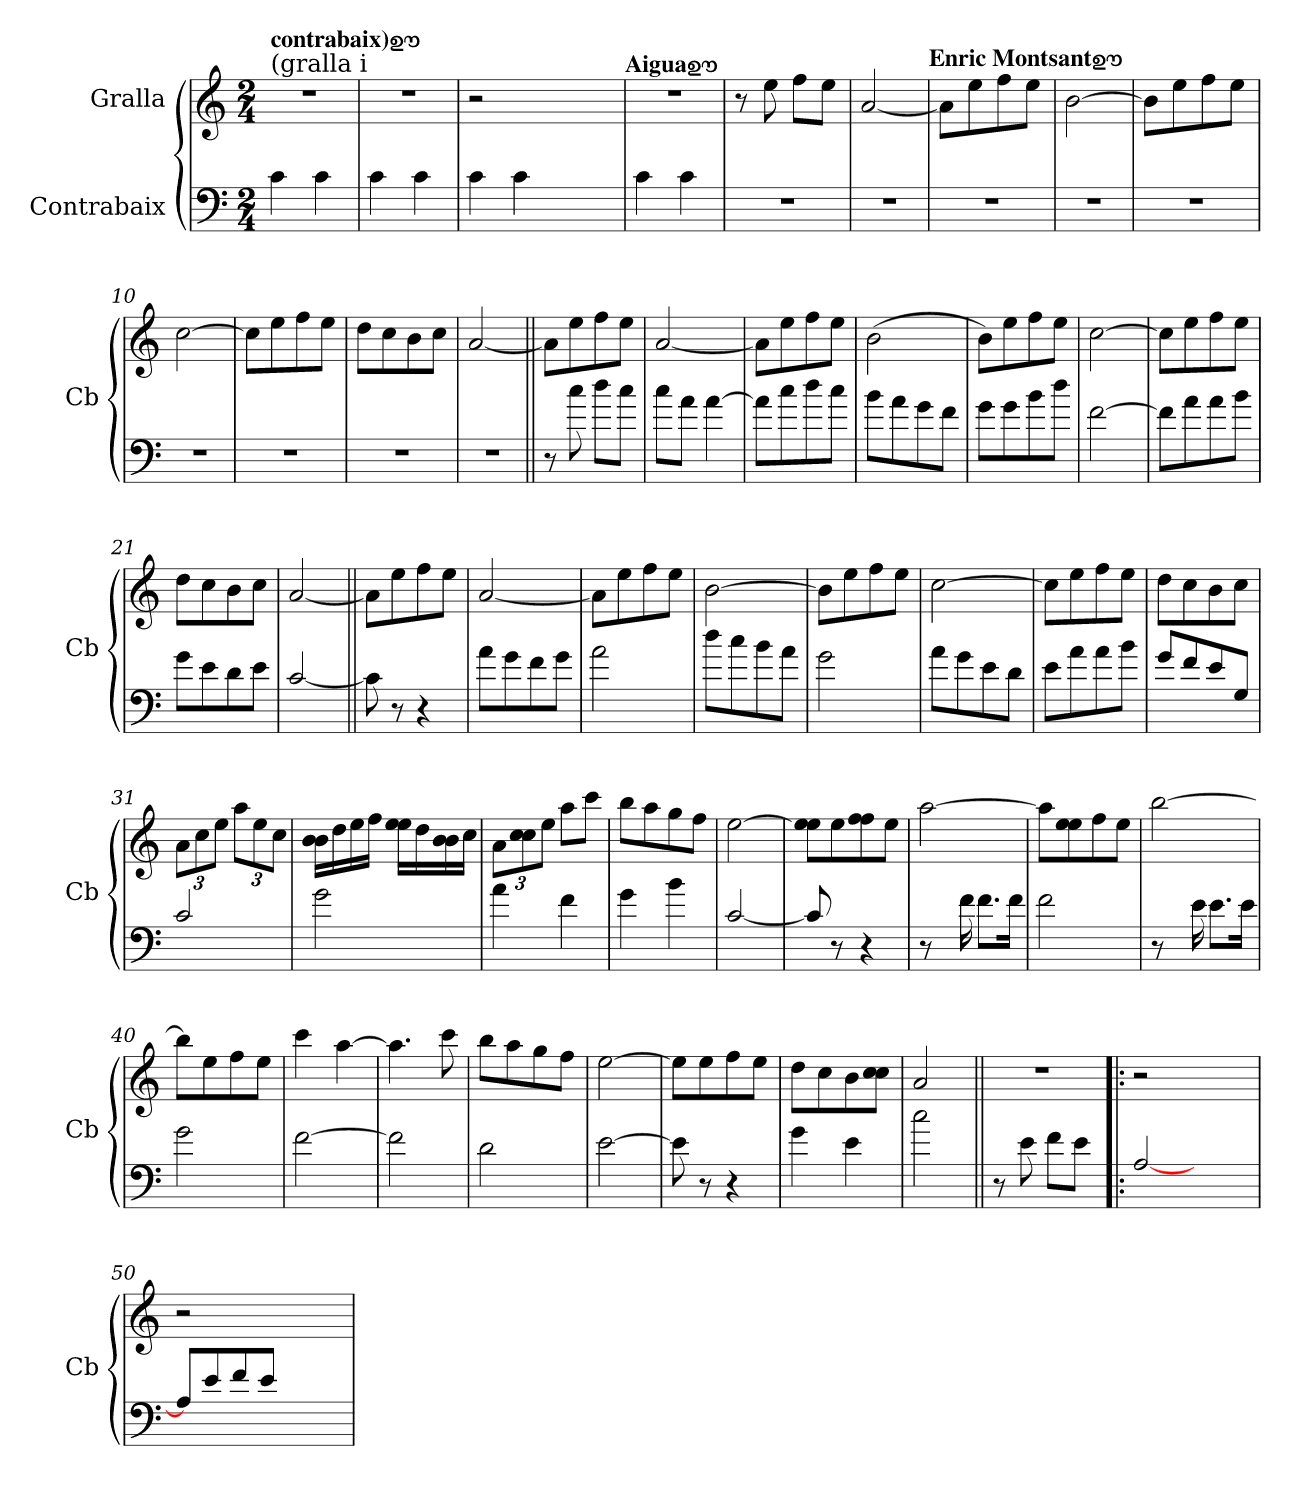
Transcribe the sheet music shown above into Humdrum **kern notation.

**kern	**kern
*part2	*part1
*staff2	*staff1
*I"Contrabaix	*I"Gralla
*I'Cb	*
*clefF4	*clefG2
*ITrd7c12	*
*k[]	*k[]
*M2/4	*M2/4
=1	=1
*^	*
!	!	!LO:TX:a:t=(gralla i
!	!	!LO:TX:a:t=contrabaix)ഊ
2ryy	4C\	2r
.	4C\	.
=2	=2	=2
2ryy	4C\	2r
.	4C\	.
=3	=3	=3
2ryy	4C\	2r
.	4C\	.
2ryy	2ryy	2ryy
!	!	!LO:TX:a:B:t=Aiguaഊ
=4	=4	=4
2ryy	4C\	2r
.	4C\	.
*v	*v	*
=5	=5
2r	8r
.	8ee\
.	8ff\L
.	8ee\J
=6	=6
2r	[2a/
!	!LO:TX:a:t=Enric Montsantഊ
=7	=7
2r	8a\L]
.	8ee\
.	8ff\
.	8ee\J
=8	=8
2r	[2b\
=9	=9
2r	8b\L]
.	8ee\
.	8ff\
.	8ee\J
=10	=10
2r	[2cc\
=11	=11
2r	8cc\L]
.	8ee\
.	8ff\
.	8ee\J
=12	=12
2r	8dd\L
.	8cc\
.	8b\
.	8cc\J
!!LO:LB:g=z
=13	=13
2r	[2a/
=14||	=14||
8r	8a\L]
8c\	8ee\
8d\L	8ff\
8c\J	8ee\J
=15	=15
8c\L	[2a/
8A\J	.
[4A\	.
=16	=16
8A\L]	8a\L]
8c\	8ee\
8d\	8ff\
8c\J	8ee\J
=17	=17
8B\L	(>2b\
8A\	.
8G\	.
8F\J	.
=18	=18
8G\L	8b\L)
8G\	8ee\
8B\	8ff\
8d\J	8ee\J
=19	=19
[2F\	[2cc\
=20	=20
8F\L]	8cc\L]
8A\	8ee\
8A\	8ff\
8B\J	8ee\J
=21	=21
8G\L	8dd\L
8E\	8cc\
8D\	8b\
8E\J	8cc\J
=22	=22
[2C/	[2a/
=23||	=23||
8C\]	8a\L]
8r	8ee\
4r	8ff\
.	8ee\J
=24	=24
8A\L	[2a/
8G\	.
8F\	.
8G\J	.
!!LO:LB:g=z
=25	=25
2A\	8a\L]
.	8ee\
.	8ff\
.	8ee\J
=26	=26
8d\L	[2b\
8c\	.
8B\	.
8A\J	.
=27	=27
2G\	8b\L]
.	8ee\
.	8ff\
.	8ee\J
=28	=28
8A\L	[2cc\
8G\	.
8E\	.
8D\J	.
=29	=29
8E\L	8cc\L]
8A\	8ee\
8A\	8ff\
8B\J	8ee\J
=30	=30
8G/L	8dd\L
8F/	8cc\
8E/	8b\
8GG/J	8cc\J
=31	=31
*	*Xbrackettup
2C/	12a\L
.	12cc\
.	12ee\J
.	12aa\L
.	12ee\
.	12cc\J
=32	=32
2G\	16b\ 16b\LL
.	16dd\
.	16ee\
.	16ff\JJ
.	16ee\ 16ee\LL
.	16dd\
.	16b\ 16b\
.	16cc\JJ
=33	=33
4A\	12a\L
.	12cc\ 12cc\
.	12ee\J
4F\	8aa\L
.	8ccc\J
!!LO:LB:g=z
=34	=34
4G\	8bb\L
.	8aa\
4B\	8gg\
.	8ff\J
=35	=35
[2C/	[2ee\
=36	=36
8C/]	8ee\] 8ee\L
8r	8ee\
4r	8ff\ 8ff\
.	8ee\J
=37	=37
8r	[2aa\
16ryy	.
16F\	.
8.F\L	.
16F\Jk	.
=38	=38
2F\	8aa\L]
.	8ee\ 8ee\
.	8ff\
.	8ee\J
=39	=39
8r	[2bb\
16ryy	.
16E\	.
8.E\L	.
16E\Jk	.
=40	=40
2G\	8bb\L]
.	8ee\
.	8ff\
.	8ee\J
=41	=41
[2F\	4ccc\
.	[4aa\
=42	=42
2F\]	4.aa\]
.	8ccc\
=43	=43
2D\	8bb\L
.	8aa\
.	8gg\
.	8ff\J
=44	=44
[2E\	[2ee\
!!LO:LB:g=z
=45	=45
8E\]	8ee\L]
8r	8ee\
4r	8ff\
.	8ee\J
=46	=46
4G\	8dd\L
.	8cc\
4E\	8b\
.	8cc\ 8cc\J
=47	=47
2c\	2a/
=48||	=48||
8r	2r
8E\	.
8F\L	.
8E\J	.
=49!|:	=49!|:
[2AA/	2r
2ryy	2ryy
=50	=50
8AA/L]	2r
8E/	.
8F/	.
8E/J	.
2ryy	2ryy
=	=
*-	*-
